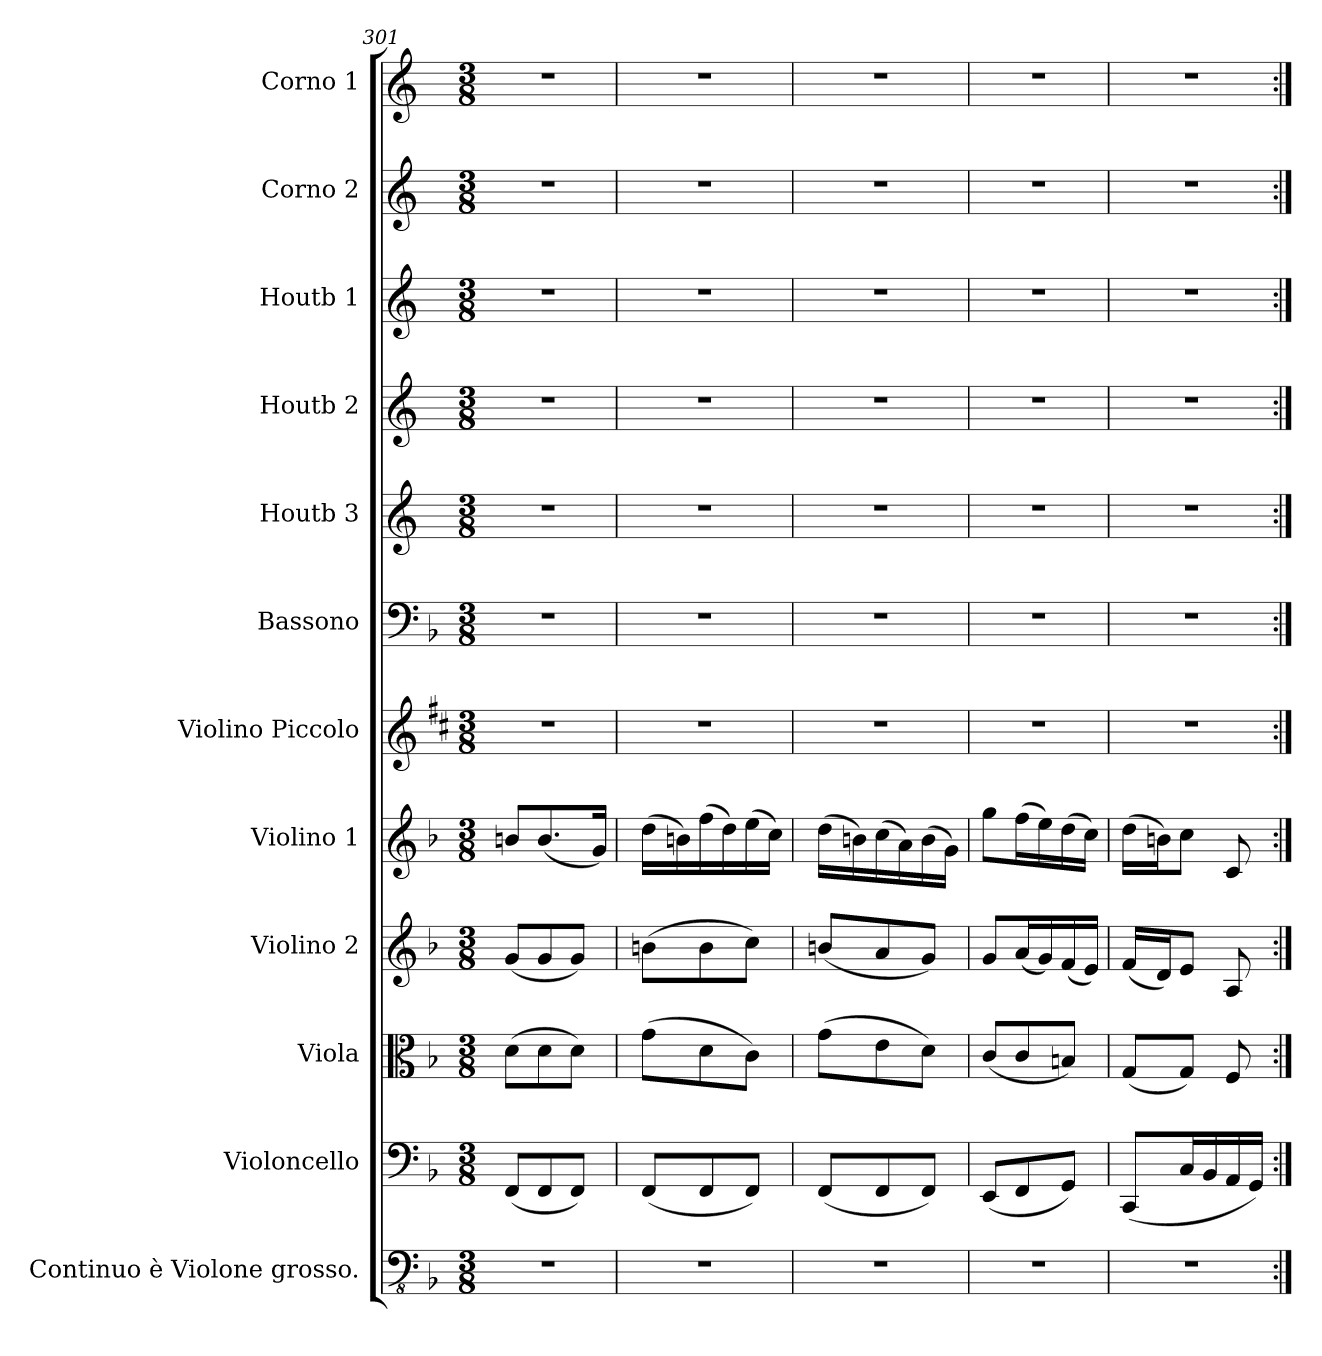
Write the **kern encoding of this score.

**kern	**kern	**kern	**kern	**kern	**kern	**kern	**kern	**kern	**kern	**kern	**kern
*part12	*part11	*part10	*part9	*part8	*part7	*part6	*part5	*part4	*part3	*part2	*part1
*staff12	*staff11	*staff10	*staff9	*staff8	*staff7	*staff6	*staff5	*staff4	*staff3	*staff2	*staff1
*I"Continuo è Violone grosso.	*I"Violoncello	*I"Viola	*I"Violino 2	*I"Violino 1	*I"Violino Piccolo	*I"Bassono	*I"Houtb 3	*I"Houtb 2	*I"Houtb 1	*I"Corno 2	*I"Corno 1
*	*I'Vc	*I'Vla	*I'Vln	*I'Vln	*I'Vln	*I'Bsn	*	*	*	*	*
*clefFv4	*clefF4	*clefC3	*clefG2	*clefG2	*clefG2	*clefF4	*clefG2	*clefG2	*clefG2	*clefG2	*clefG2
*ITrd7c12	*	*	*	*	*ITrd-2c-3	*	*ITrd4c7	*ITrd4c7	*ITrd4c7	*ITrd4c7	*ITrd4c7
*k[b-]	*k[b-]	*k[b-]	*k[b-]	*k[b-]	*k[b-]	*k[b-]	*k[b-]	*k[b-]	*k[b-]	*k[b-]	*k[b-]
*M3/8	*M3/8	*M3/8	*M3/8	*M3/8	*M3/8	*M3/8	*M3/8	*M3/8	*M3/8	*M3/8	*M3/8
=301	=301	=301	=301	=301	=301	=301	=301	=301	=301	=301	=301
4.r	(8FF/L	(8d\L	(8g/L	8bn/L	4.r	4.r	4.r	4.r	4.r	4.r	4.r
.	8FF/	8d\	8g/	(8.b/	.	.	.	.	.	.	.
.	8FF/J)	8d\J)	8g/J)	.	.	.	.	.	.	.	.
.	.	.	.	16g/Jk)	.	.	.	.	.	.	.
!!LO:PB:g=z
=302	=302	=302	=302	=302	=302	=302	=302	=302	=302	=302	=302
4.r	(8FF/L	(8g\L	(8bn\L	(16dd\LL	4.r	4.r	4.r	4.r	4.r	4.r	4.r
.	.	.	.	16bn\)	.	.	.	.	.	.	.
.	8FF/	8d\	8b\	(16ff\	.	.	.	.	.	.	.
.	.	.	.	16dd\)	.	.	.	.	.	.	.
.	8FF/J)	8c\J)	8cc\J)	(16ee\	.	.	.	.	.	.	.
.	.	.	.	16cc\JJ)	.	.	.	.	.	.	.
=303	=303	=303	=303	=303	=303	=303	=303	=303	=303	=303	=303
4.r	(8FF/L	(8g\L	(8bn/L	(16dd\LL	4.r	4.r	4.r	4.r	4.r	4.r	4.r
.	.	.	.	16bn\)	.	.	.	.	.	.	.
.	8FF/	8e\	8a/	(16cc\	.	.	.	.	.	.	.
.	.	.	.	16a\)	.	.	.	.	.	.	.
.	8FF/J)	8d\J)	8g/J)	(16b\	.	.	.	.	.	.	.
.	.	.	.	16g\JJ)	.	.	.	.	.	.	.
=304	=304	=304	=304	=304	=304	=304	=304	=304	=304	=304	=304
4.r	(8EE/L	(8c/L	8g/L	8gg\L	4.r	4.r	4.r	4.r	4.r	4.r	4.r
.	8FF/	8c/	(16a/L	(16ff\L	.	.	.	.	.	.	.
.	.	.	16g/)	16ee\)	.	.	.	.	.	.	.
.	8GG/J)	8Bn/J)	(16f/	(16dd\	.	.	.	.	.	.	.
.	.	.	16e/JJ)	16cc\JJ)	.	.	.	.	.	.	.
=305	=305	=305	=305	=305	=305	=305	=305	=305	=305	=305	=305
4.r	(>8CC/L	(8G/L	(16f/LL	(16dd\LL	4.r	4.r	4.r	4.r	4.r	4.r	4.r
.	.	.	16d/J)	16bn\J)	.	.	.	.	.	.	.
.	16C/L	8G/J)	8e/J	8cc\J	.	.	.	.	.	.	.
.	16BB-/	.	.	.	.	.	.	.	.	.	.
.	16AA/	8F/	8A/	8c/	.	.	.	.	.	.	.
.	16GG/JJ)	.	.	.	.	.	.	.	.	.	.
=:|!	=:|!	=:|!	=:|!	=:|!	=:|!	=:|!	=:|!	=:|!	=:|!	=:|!	=:|!
*-	*-	*-	*-	*-	*-	*-	*-	*-	*-	*-	*-
